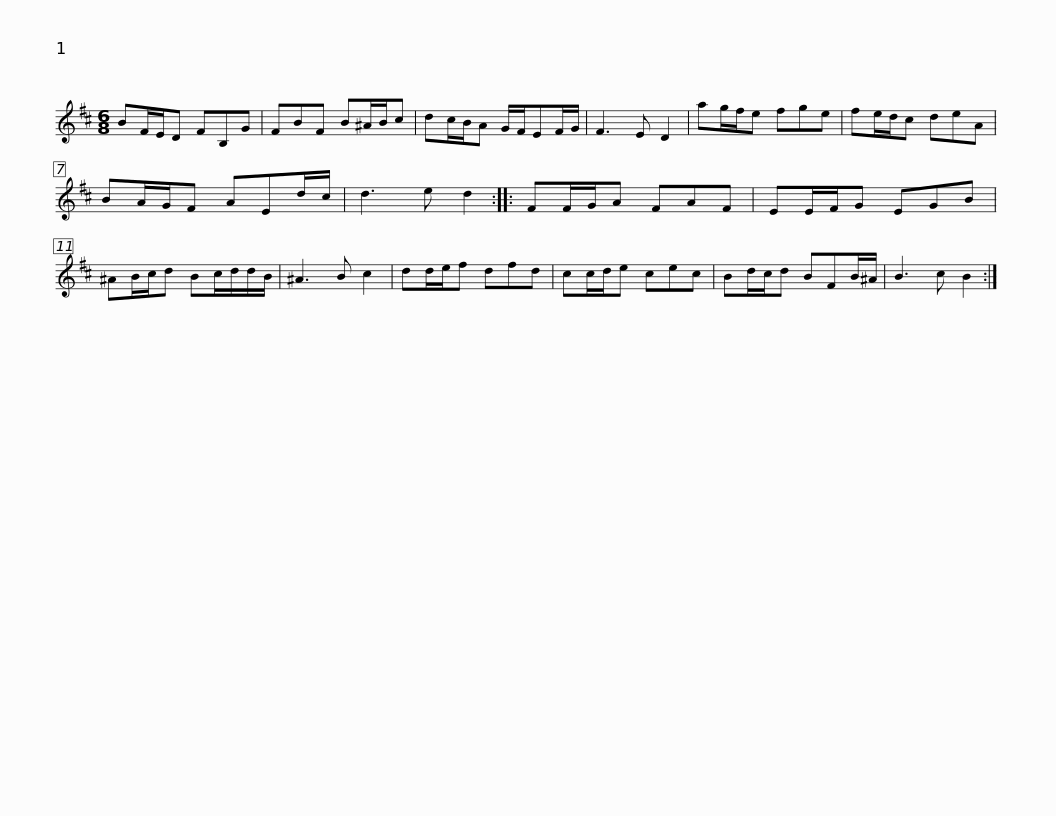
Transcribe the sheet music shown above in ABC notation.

X:1
L:1/8
M:6/8
I:linebreak $
K:D
V:1 treble
V:1
 BF/E/D FB,G | FBF B^A/B/c | dc/B/A G/F/EF/G/ | F3 E D2 | ag/f/e fge | %5
 fe/d/c deA |$ BA/G/F AEd/c/ | d3 e d2 :: FF/G/A FAF | EE/F/G EGB | %10
 ^AB/c/d Bc/d/d/B/ | ^A3 B c2 | dd/e/f dfd |$ cc/d/e cec | Bd/c/d BFB/^A/ | %15
 B3 c B2 :| %16
